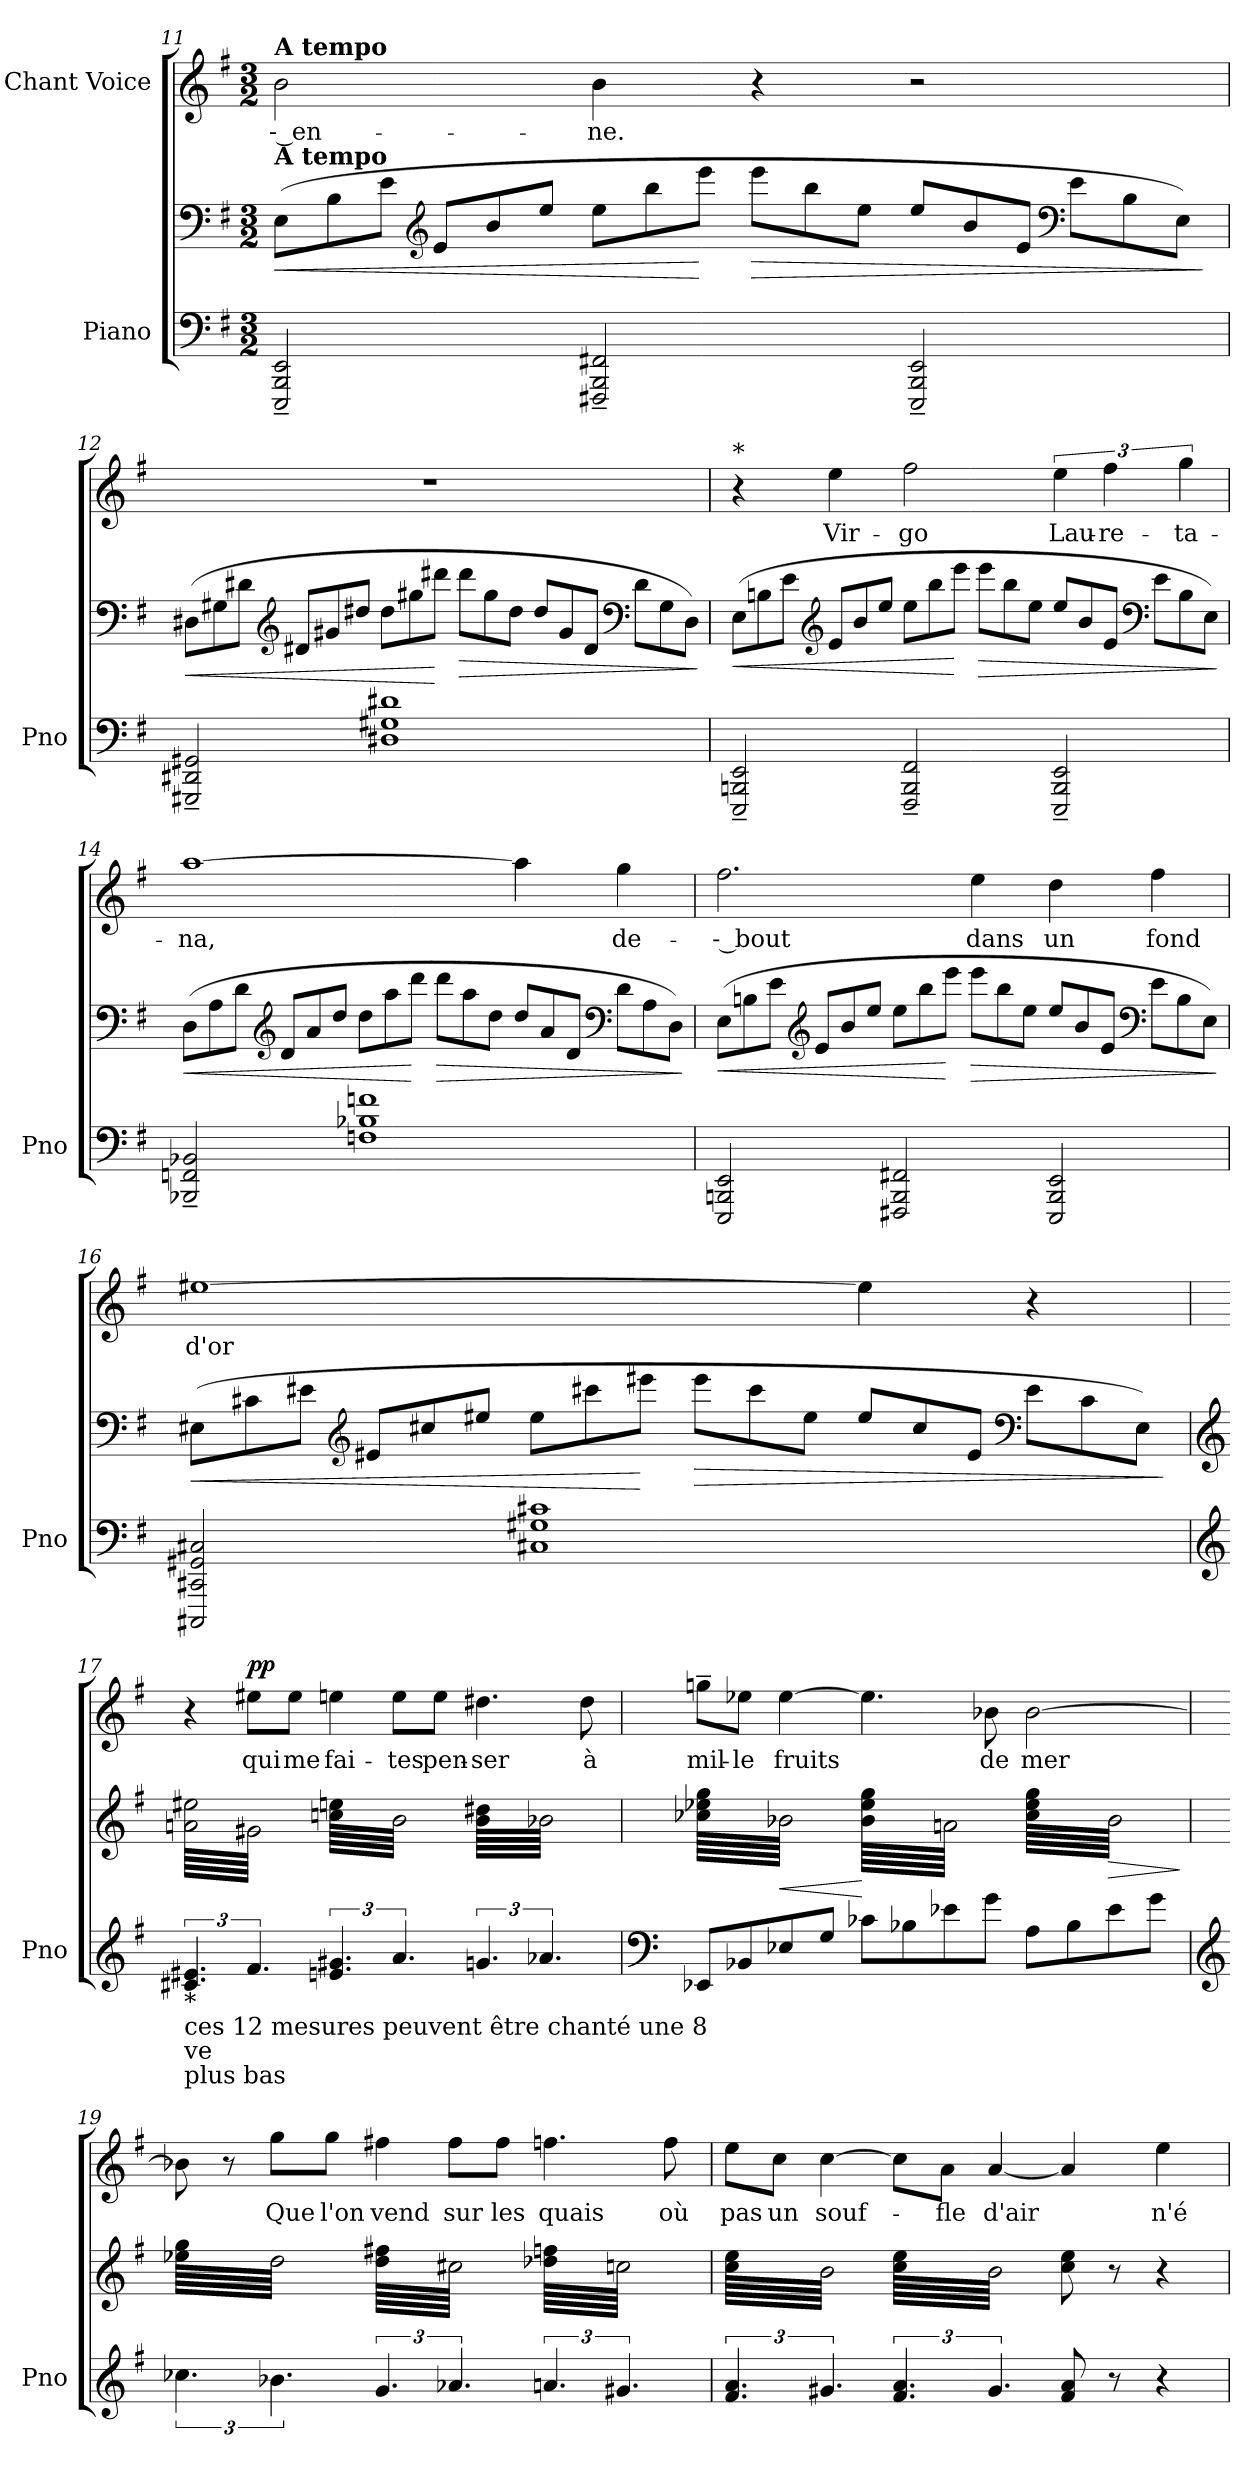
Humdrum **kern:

**kern	**kern	**dynam	**kern	**text	**dynam
*part2	*part2	*part2	*part1	*part1	*part1
*staff3	*staff2	*staff2/3	*staff1	*staff1	*staff1
*I"Piano	*	*	*I"Chant Voice	*	*
*I'Pno	*	*	*	*	*
*clefF4	*clefF4	*	*clefG2	*	*
*k[f#]	*k[f#]	*	*k[f#]	*	*
*M3/2	*M3/2	*	*M3/2	*	*
*	*Xtuplet	*	*	*	*
=11	=11	=11	=11	=11	=11
!	!	!	!LO:TX:a:B:t=A tempo	!	!
!	!LO:TX:a:B:t=A tempo	!	!	!	!
!	!	!LO:HP:b	!	!	!
!	!	!LO:DY:n=1:b=2	!	!	!
!	!	!LO:DY:n=2:b=2	!	!	!
!	!	!LO:DY:n=3:b	!	!	!
!	!	!LO:DY:n=4:b	!	!	!
2EEE/~ 2BBB/~ 2EE/~	(12E\L	< p other-dynamics pp other-dynamics	2b\	-- en-	.
.	12B\	.	.	.	.
.	12e\J	.	.	.	.
*	*clefG2	*	*	*	*
.	12e/L	.	.	.	.
.	12b/	.	.	.	.
.	12ee/J	.	.	.	.
2FFF#X/~ 2BBB/~ 2FF#X/~	12ee\L	.	4b\	-ne.	.
.	12bb\	.	.	.	.
.	12eee\J	[	.	.	.
!	!	!LO:HP:b	!	!	!
.	12eee\L	>	4r	.	.
.	12bb\	.	.	.	.
.	12ee\J	.	.	.	.
2EEE/~ 2BBB/~ 2EE/~	12ee/L	.	2r	.	.
.	12b/	.	.	.	.
.	12e/J	.	.	.	.
*	*clefF4	*	*	*	*
.	12e\L	.	.	.	.
.	12B\	.	.	.	.
.	12E\J)	.	.	.	.
.	.	]	.	.	.
=12	=12	=12	=12	=12	=12
!	!	!LO:HP:b	!	!	!
2GGG#X/~ 2DD#X/~ 2GG#X/~	(12D#X\L	<	1.r	.	.
.	12G#X\	.	.	.	.
.	12d#X\J	.	.	.	.
*	*clefG2	*	*	*	*
.	12d#X/L	.	.	.	.
.	12g#X/	.	.	.	.
.	12dd#X/J	.	.	.	.
1D#X 1G#X 1d#X	12dd#\L	.	.	.	.
.	12gg#X\	.	.	.	.
.	12ddd#X\J	[	.	.	.
!	!	!LO:HP:b	!	!	!
.	12ddd#\L	>	.	.	.
.	12gg#\	.	.	.	.
.	12dd#\J	.	.	.	.
.	12dd#/L	.	.	.	.
.	12g#/	.	.	.	.
.	12d#/J	.	.	.	.
*	*clefF4	*	*	*	*
.	12d#\L	.	.	.	.
.	12G#\	.	.	.	.
.	12D#\J)	.	.	.	.
.	.	]	.	.	.
=13	=13	=13	=13	=13	=13
!	!	!	!LO:TX:a:t=*	!	!
!	!	!LO:HP:b	!	!	!
2EEE/~ 2BBBn/~ 2EE/~	(12E\L	<	4r	.	.
.	12Bn\	.	.	.	.
.	12e\J	.	.	.	.
*	*clefG2	*	*	*	*
!	!	!	!	!	!LO:DY:a
!	!	!	!	!	!LO:DY:n=1:a
.	12e/L	.	4ee\	Vir-	f other-dynamics
.	12b/	.	.	.	.
.	12ee/J	.	.	.	.
2FFF#/~ 2BBB/~ 2FF#/~	12ee\L	.	2ff#\	-go	.
.	12bb\	.	.	.	.
.	12eee\J	[	.	.	.
!	!	!LO:HP:b	!	!	!
.	12eee\L	>	.	.	.
.	12bb\	.	.	.	.
.	12ee\J	.	.	.	.
2EEE/~ 2BBB/~ 2EE/~	12ee/L	.	6ee\	Lau-	.
.	12b/	.	.	.	.
.	12e/J	.	6ff#\	-re-	.
*	*clefF4	*	*	*	*
.	12e\L	.	.	.	.
.	12B\	.	6gg\	-ta-	.
.	12E\J)	.	.	.	.
.	.	]	.	.	.
=14	=14	=14	=14	=14	=14
!	!	!LO:HP:b	!	!	!
2BBB-X/~ 2FFn/~ 2BB-X/~	(12D\L	<	[1aa	-na,	.
.	12A\	.	.	.	.
.	12d\J	.	.	.	.
*	*clefG2	*	*	*	*
.	12d/L	.	.	.	.
.	12a/	.	.	.	.
.	12dd/J	.	.	.	.
1Fn 1B-X 1fn	12dd\L	.	.	.	.
.	12aa\	.	.	.	.
.	12ddd\J	[	.	.	.
!	!	!LO:HP:b	!	!	!
.	12ddd\L	>	.	.	.
.	12aa\	.	.	.	.
.	12dd\J	.	.	.	.
.	12dd/L	.	4aa\]	.	.
.	12a/	.	.	.	.
.	12d/J	.	.	.	.
*	*clefF4	*	*	*	*
.	12d\L	.	4gg\	de-	.
.	12A\	.	.	.	.
.	12D\J)	.	.	.	.
.	.	]	.	.	.
=15	=15	=15	=15	=15	=15
!	!	!LO:HP:b	!	!	!
2EEE/ 2BBBn/ 2EE/	(12E\L	<	2.ff#\	-- bout	.
.	12Bn\	.	.	.	.
.	12e\J	.	.	.	.
*	*clefG2	*	*	*	*
.	12e/L	.	.	.	.
.	12b/	.	.	.	.
.	12ee/J	.	.	.	.
2FFF#X/ 2BBB/ 2FF#X/	12ee\L	.	.	.	.
.	12bb\	.	.	.	.
.	12eee\J	[	.	.	.
!	!	!LO:HP:b	!	!	!
.	12eee\L	>	4ee\	dans	.
.	12bb\	.	.	.	.
.	12ee\J	.	.	.	.
2EEE/ 2BBB/ 2EE/	12ee/L	.	4dd\	un	.
.	12b/	.	.	.	.
.	12e/J	.	.	.	.
*	*clefF4	*	*	*	*
.	12e\L	.	4ff#\	fond	.
.	12B\	.	.	.	.
.	12E\J)	.	.	.	.
.	.	]	.	.	.
=16	=16	=16	=16	=16	=16
!	!	!LO:HP:b	!	!	!
2CCC#X/ 2CC#X/ 2GG#X/ 2C#X/	(12E#X\L	<	[1ee#X	d'or	.
.	12c#X\	.	.	.	.
.	12e#X\J	.	.	.	.
*	*clefG2	*	*	*	*
.	12e#X/L	.	.	.	.
.	12cc#X/	.	.	.	.
.	12ee#X/J	.	.	.	.
1C#X 1G#X 1c#X	12ee#\L	.	.	.	.
.	12ccc#X\	.	.	.	.
.	12eee#X\J	[	.	.	.
!	!	!LO:HP:b	!	!	!
.	12eee#\L	>	.	.	.
.	12ccc#\	.	.	.	.
.	12ee#\J	.	.	.	.
.	12ee#/L	.	4ee#\]	.	.
.	12cc#/	.	.	.	.
.	12e#/J	.	.	.	.
*	*clefF4	*	*	*	*
.	12e#\L	.	4r	.	.
.	12c#\	.	.	.	.
.	12E#\J)	.	.	.	.
.	.	]	.	.	.
=17	=17	=17	=17	=17	=17
*clefG2	*clefG2	*	*	*	*
!LO:N:n=1:head=solid	!	!	!	!	!
!LO:N:n=2:head=solid	!	!	!	!	!
*	*tuplet	*	*	*	*
!LO:TX:b:t=*	!	!	!	!	!
!LO:TX:b:t=ces 12 mesures peuvent être chanté une 8	!	!	!	!	!
!LO:TX:b:t=ve	!	!	!	!	!
!LO:TX:b:t=plus bas	!	!	!	!	!
!	!LO:N:n=1:head=solid	!	!	!	!
!	!LO:N:n=2:head=solid	!LO:DY:b	!	!	!
!	!	!LO:DY:n=1:b	!	!	!
*	*tremolo	*	*	*	*
6.c#X/ 6.e#X/	(64an\ 64ee#X\LLLL	pp other-dynamics	4r	.	.
.	64g#X\)	.	.	.	.
.	64an\ 64ee#X\	.	.	.	.
.	64g#X\)	.	.	.	.
.	64an\ 64ee#X\	.	.	.	.
.	64g#X\)	.	.	.	.
.	64an\ 64ee#X\	.	.	.	.
.	64g#X\)	.	.	.	.
.	64an\ 64ee#X\	.	.	.	.
.	64g#X\)	.	.	.	.
.	64an\ 64ee#X\	.	.	.	.
.	64g#X\)	.	.	.	.
.	64an\ 64ee#X\	.	.	.	.
.	64g#X\)	.	.	.	.
.	64an\ 64ee#X\	.	.	.	.
.	64g#X\)	.	.	.	.
!LO:N:head=solid	!LO:N:head=solid	!	!	!	!LO:DY:a
6.f#/	64an\ 64ee#X\	.	8ee#X\L	qui	pp
.	64g#X\)	.	.	.	.
.	64an\ 64ee#X\	.	.	.	.
.	64g#X\)	.	.	.	.
.	64an\ 64ee#X\	.	.	.	.
.	64g#X\)	.	.	.	.
.	64an\ 64ee#X\	.	.	.	.
.	64g#X\)	.	.	.	.
.	64an\ 64ee#X\	.	8ee#\J	me	.
.	64g#X\)	.	.	.	.
.	64an\ 64ee#X\	.	.	.	.
.	64g#X\)	.	.	.	.
.	64an\ 64ee#X\	.	.	.	.
.	64g#X\)	.	.	.	.
.	64an\ 64ee#X\	.	.	.	.
.	64g#X\)JJJJ	.	.	.	.
!LO:N:n=1:head=solid	!	!	!	!	!
!LO:N:n=2:head=solid	!LO:N:n=1:head=solid	!	!	!	!
!	!LO:N:n=2:head=solid	!	!	!	!
6.en/ 6.g#X/	(64ccn\ 64een\LLLL	.	4een\	fai-	.
.	64b\)	.	.	.	.
.	64ccn\ 64een\	.	.	.	.
.	64b\)	.	.	.	.
.	64ccn\ 64een\	.	.	.	.
.	64b\)	.	.	.	.
.	64ccn\ 64een\	.	.	.	.
.	64b\)	.	.	.	.
.	64ccn\ 64een\	.	.	.	.
.	64b\)	.	.	.	.
.	64ccn\ 64een\	.	.	.	.
.	64b\)	.	.	.	.
.	64ccn\ 64een\	.	.	.	.
.	64b\)	.	.	.	.
.	64ccn\ 64een\	.	.	.	.
.	64b\)	.	.	.	.
!LO:N:head=solid	!LO:N:head=solid	!	!	!	!
6.a/	64ccn\ 64een\	.	8ee\L	-tes	.
.	64b\)	.	.	.	.
.	64ccn\ 64een\	.	.	.	.
.	64b\)	.	.	.	.
.	64ccn\ 64een\	.	.	.	.
.	64b\)	.	.	.	.
.	64ccn\ 64een\	.	.	.	.
.	64b\)	.	.	.	.
.	64ccn\ 64een\	.	8ee\J	pen-	.
.	64b\)	.	.	.	.
.	64ccn\ 64een\	.	.	.	.
.	64b\)	.	.	.	.
.	64ccn\ 64een\	.	.	.	.
.	64b\)	.	.	.	.
.	64ccn\ 64een\	.	.	.	.
.	64b\)JJJJ	.	.	.	.
!LO:N:head=solid	!LO:N:n=1:head=solid	!	!	!	!
!	!LO:N:n=2:head=solid	!	!	!	!
6.gn/	(64b\ 64dd#X\LLLL	.	4.dd#X\	-ser	.
.	64b-X\)	.	.	.	.
.	64b\ 64dd#X\	.	.	.	.
.	64b-X\)	.	.	.	.
.	64b\ 64dd#X\	.	.	.	.
.	64b-X\)	.	.	.	.
.	64b\ 64dd#X\	.	.	.	.
.	64b-X\)	.	.	.	.
.	64b\ 64dd#X\	.	.	.	.
.	64b-X\)	.	.	.	.
.	64b\ 64dd#X\	.	.	.	.
.	64b-X\)	.	.	.	.
.	64b\ 64dd#X\	.	.	.	.
.	64b-X\)	.	.	.	.
.	64b\ 64dd#X\	.	.	.	.
.	64b-X\)	.	.	.	.
!LO:N:head=solid	!LO:N:head=solid	!	!	!	!
6.a-X/	64b\ 64dd#X\	.	.	.	.
.	64b-X\)	.	.	.	.
.	64b\ 64dd#X\	.	.	.	.
.	64b-X\)	.	.	.	.
.	64b\ 64dd#X\	.	.	.	.
.	64b-X\)	.	.	.	.
.	64b\ 64dd#X\	.	.	.	.
.	64b-X\)	.	.	.	.
.	64b\ 64dd#X\	.	8dd#\	à	.
.	64b-X\)	.	.	.	.
.	64b\ 64dd#X\	.	.	.	.
.	64b-X\)	.	.	.	.
.	64b\ 64dd#X\	.	.	.	.
.	64b-X\)	.	.	.	.
.	64b\ 64dd#X\	.	.	.	.
.	64b-X\)JJJJ	.	.	.	.
=18	=18	=18	=18	=18	=18
*clefF4	*	*	*	*	*
!	!LO:N:n=1:head=solid	!	!	!	!
!	!LO:N:n=2:head=solid	!	!	!	!
!	!LO:N:n=3:head=solid	!	!	!	!
8EE-X/L	(64cc-X\ 64ee-X\ 64gg\LLLL	.	8ggn~\L	mil-	.
.	64b-X\)	.	.	.	.
.	64cc-X\ 64ee-X\ 64gg\	.	.	.	.
.	64b-X\)	.	.	.	.
.	64cc-X\ 64ee-X\ 64gg\	.	.	.	.
.	64b-X\)	.	.	.	.
.	64cc-X\ 64ee-X\ 64gg\	.	.	.	.
.	64b-X\)	.	.	.	.
8BB-X/	64cc-X\ 64ee-X\ 64gg\	.	8ee-X\J	-le	.
.	64b-X\)	.	.	.	.
.	64cc-X\ 64ee-X\ 64gg\	.	.	.	.
.	64b-X\)	.	.	.	.
.	64cc-X\ 64ee-X\ 64gg\	.	.	.	.
.	64b-X\)	.	.	.	.
.	64cc-X\ 64ee-X\ 64gg\	.	.	.	.
.	64b-X\)	.	.	.	.
!	!LO:N:head=solid	!LO:HP:b	!	!	!
8E-X/	64cc-X\ 64ee-X\ 64gg\	<	[4ee-\	fruits	.
.	64b-X\)	.	.	.	.
.	64cc-X\ 64ee-X\ 64gg\	.	.	.	.
.	64b-X\)	.	.	.	.
.	64cc-X\ 64ee-X\ 64gg\	.	.	.	.
.	64b-X\)	.	.	.	.
.	64cc-X\ 64ee-X\ 64gg\	.	.	.	.
.	64b-X\)	.	.	.	.
8G/J	64cc-X\ 64ee-X\ 64gg\	.	.	.	.
.	64b-X\)	.	.	.	.
.	64cc-X\ 64ee-X\ 64gg\	.	.	.	.
.	64b-X\)	.	.	.	.
.	64cc-X\ 64ee-X\ 64gg\	.	.	.	.
.	64b-X\)	.	.	.	.
.	64cc-X\ 64ee-X\ 64gg\	.	.	.	.
.	64b-X\)JJJJ	.	.	.	.
!	!LO:N:n=1:head=solid	!	!	!	!
!	!LO:N:n=2:head=solid	!	!	!	!
!	!LO:N:n=3:head=solid	!	!	!	!
8c-X\L	(64b-\ 64ee-\ 64gg\LLLL	[	4.ee-\]	.	.
.	64an\)	.	.	.	.
.	64b-\ 64ee-\ 64gg\	.	.	.	.
.	64an\)	.	.	.	.
.	64b-\ 64ee-\ 64gg\	.	.	.	.
.	64an\)	.	.	.	.
.	64b-\ 64ee-\ 64gg\	.	.	.	.
.	64an\)	.	.	.	.
8B-X\	64b-\ 64ee-\ 64gg\	.	.	.	.
.	64an\)	.	.	.	.
.	64b-\ 64ee-\ 64gg\	.	.	.	.
.	64an\)	.	.	.	.
.	64b-\ 64ee-\ 64gg\	.	.	.	.
.	64an\)	.	.	.	.
.	64b-\ 64ee-\ 64gg\	.	.	.	.
.	64an\)	.	.	.	.
!	!LO:N:head=solid	!	!	!	!
8e-X\	64b-\ 64ee-\ 64gg\	.	.	.	.
.	64an\)	.	.	.	.
.	64b-\ 64ee-\ 64gg\	.	.	.	.
.	64an\)	.	.	.	.
.	64b-\ 64ee-\ 64gg\	.	.	.	.
.	64an\)	.	.	.	.
.	64b-\ 64ee-\ 64gg\	.	.	.	.
.	64an\)	.	.	.	.
8g\J	64b-\ 64ee-\ 64gg\	.	8b-X\	de	.
.	64an\)	.	.	.	.
.	64b-\ 64ee-\ 64gg\	.	.	.	.
.	64an\)	.	.	.	.
.	64b-\ 64ee-\ 64gg\	.	.	.	.
.	64an\)	.	.	.	.
.	64b-\ 64ee-\ 64gg\	.	.	.	.
.	64an\)JJJJ	.	.	.	.
!	!LO:N:n=1:head=solid	!	!	!	!
!	!LO:N:n=2:head=solid	!	!	!	!
!	!LO:N:n=3:head=solid	!	!	!	!
8A\L	(64cc-\ 64ee-\ 64gg\LLLL	.	[2b-\	mer	.
.	64b-\)	.	.	.	.
.	64cc-\ 64ee-\ 64gg\	.	.	.	.
.	64b-\)	.	.	.	.
.	64cc-\ 64ee-\ 64gg\	.	.	.	.
.	64b-\)	.	.	.	.
.	64cc-\ 64ee-\ 64gg\	.	.	.	.
.	64b-\)	.	.	.	.
8B-\	64cc-\ 64ee-\ 64gg\	.	.	.	.
.	64b-\)	.	.	.	.
.	64cc-\ 64ee-\ 64gg\	.	.	.	.
.	64b-\)	.	.	.	.
.	64cc-\ 64ee-\ 64gg\	.	.	.	.
.	64b-\)	.	.	.	.
.	64cc-\ 64ee-\ 64gg\	.	.	.	.
.	64b-\)	.	.	.	.
!	!LO:N:head=solid	!LO:HP:b	!	!	!
8e-\	64cc-\ 64ee-\ 64gg\	>	.	.	.
.	64b-\)	.	.	.	.
.	64cc-\ 64ee-\ 64gg\	.	.	.	.
.	64b-\)	.	.	.	.
.	64cc-\ 64ee-\ 64gg\	.	.	.	.
.	64b-\)	.	.	.	.
.	64cc-\ 64ee-\ 64gg\	.	.	.	.
.	64b-\)	.	.	.	.
8g\J	64cc-\ 64ee-\ 64gg\	.	.	.	.
.	64b-\)	.	.	.	.
.	64cc-\ 64ee-\ 64gg\	.	.	.	.
.	64b-\)	.	.	.	.
.	64cc-\ 64ee-\ 64gg\	.	.	.	.
.	64b-\)	.	.	.	.
.	64cc-\ 64ee-\ 64gg\	.	.	.	.
.	64b-\)JJJJ	.	.	.	.
.	.	]	.	.	.
=19	=19	=19	=19	=19	=19
*clefG2	*	*	*	*	*
!LO:N:head=solid	!LO:N:n=1:head=solid	!	!	!	!
!	!LO:N:n=2:head=solid	!	!	!	!
6.cc-X\	(64ee-X\ 64gg\LLLL	.	8b-X\]	.	.
.	64dd\)	.	.	.	.
.	64ee-X\ 64gg\	.	.	.	.
.	64dd\)	.	.	.	.
.	64ee-X\ 64gg\	.	.	.	.
.	64dd\)	.	.	.	.
.	64ee-X\ 64gg\	.	.	.	.
.	64dd\)	.	.	.	.
.	64ee-X\ 64gg\	.	8r	.	.
.	64dd\)	.	.	.	.
.	64ee-X\ 64gg\	.	.	.	.
.	64dd\)	.	.	.	.
.	64ee-X\ 64gg\	.	.	.	.
.	64dd\)	.	.	.	.
.	64ee-X\ 64gg\	.	.	.	.
.	64dd\)	.	.	.	.
!LO:N:head=solid	!LO:N:head=solid	!	!	!	!
6.b-X\	64ee-X\ 64gg\	.	8gg\L	Que	.
.	64dd\)	.	.	.	.
.	64ee-X\ 64gg\	.	.	.	.
.	64dd\)	.	.	.	.
.	64ee-X\ 64gg\	.	.	.	.
.	64dd\)	.	.	.	.
.	64ee-X\ 64gg\	.	.	.	.
.	64dd\)	.	.	.	.
.	64ee-X\ 64gg\	.	8gg\J	l'on	.
.	64dd\)	.	.	.	.
.	64ee-X\ 64gg\	.	.	.	.
.	64dd\)	.	.	.	.
.	64ee-X\ 64gg\	.	.	.	.
.	64dd\)	.	.	.	.
.	64ee-X\ 64gg\	.	.	.	.
.	64dd\)JJJJ	.	.	.	.
!LO:N:head=solid	!LO:N:n=1:head=solid	!	!	!	!
!	!LO:N:n=2:head=solid	!	!	!	!
6.g/	(64dd\ 64ff#X\LLLL	.	4ff#X\	vend	.
.	64cc#X\)	.	.	.	.
.	64dd\ 64ff#X\	.	.	.	.
.	64cc#X\)	.	.	.	.
.	64dd\ 64ff#X\	.	.	.	.
.	64cc#X\)	.	.	.	.
.	64dd\ 64ff#X\	.	.	.	.
.	64cc#X\)	.	.	.	.
.	64dd\ 64ff#X\	.	.	.	.
.	64cc#X\)	.	.	.	.
.	64dd\ 64ff#X\	.	.	.	.
.	64cc#X\)	.	.	.	.
.	64dd\ 64ff#X\	.	.	.	.
.	64cc#X\)	.	.	.	.
.	64dd\ 64ff#X\	.	.	.	.
.	64cc#X\)	.	.	.	.
!LO:N:head=solid	!LO:N:head=solid	!	!	!	!
6.a-X/	64dd\ 64ff#X\	.	8ff#\L	sur	.
.	64cc#X\)	.	.	.	.
.	64dd\ 64ff#X\	.	.	.	.
.	64cc#X\)	.	.	.	.
.	64dd\ 64ff#X\	.	.	.	.
.	64cc#X\)	.	.	.	.
.	64dd\ 64ff#X\	.	.	.	.
.	64cc#X\)	.	.	.	.
.	64dd\ 64ff#X\	.	8ff#\J	les	.
.	64cc#X\)	.	.	.	.
.	64dd\ 64ff#X\	.	.	.	.
.	64cc#X\)	.	.	.	.
.	64dd\ 64ff#X\	.	.	.	.
.	64cc#X\)	.	.	.	.
.	64dd\ 64ff#X\	.	.	.	.
.	64cc#X\)JJJJ	.	.	.	.
!LO:N:head=solid	!LO:N:n=1:head=solid	!	!	!	!
!	!LO:N:n=2:head=solid	!	!	!	!
6.an/	(64dd-X\ 64ffn\LLLL	.	4.ffn\	quais	.
.	64ccn\)	.	.	.	.
.	64dd-X\ 64ffn\	.	.	.	.
.	64ccn\)	.	.	.	.
.	64dd-X\ 64ffn\	.	.	.	.
.	64ccn\)	.	.	.	.
.	64dd-X\ 64ffn\	.	.	.	.
.	64ccn\)	.	.	.	.
.	64dd-X\ 64ffn\	.	.	.	.
.	64ccn\)	.	.	.	.
.	64dd-X\ 64ffn\	.	.	.	.
.	64ccn\)	.	.	.	.
.	64dd-X\ 64ffn\	.	.	.	.
.	64ccn\)	.	.	.	.
.	64dd-X\ 64ffn\	.	.	.	.
.	64ccn\)	.	.	.	.
!LO:N:head=solid	!LO:N:head=solid	!	!	!	!
6.g#X/	64dd-X\ 64ffn\	.	.	.	.
.	64ccn\)	.	.	.	.
.	64dd-X\ 64ffn\	.	.	.	.
.	64ccn\)	.	.	.	.
.	64dd-X\ 64ffn\	.	.	.	.
.	64ccn\)	.	.	.	.
.	64dd-X\ 64ffn\	.	.	.	.
.	64ccn\)	.	.	.	.
.	64dd-X\ 64ffn\	.	8ff\	où	.
.	64ccn\)	.	.	.	.
.	64dd-X\ 64ffn\	.	.	.	.
.	64ccn\)	.	.	.	.
.	64dd-X\ 64ffn\	.	.	.	.
.	64ccn\)	.	.	.	.
.	64dd-X\ 64ffn\	.	.	.	.
.	64ccn\)JJJJ	.	.	.	.
=20	=20	=20	=20	=20	=20
!LO:N:n=1:head=solid	!	!	!	!	!
!LO:N:n=2:head=solid	!LO:N:n=1:head=solid	!	!	!	!
!	!LO:N:n=2:head=solid	!	!	!	!
6.f#/ 6.a/	(64cc\ 64ee\LLLL	.	8ee\L	pas	.
.	64b\)	.	.	.	.
.	64cc\ 64ee\	.	.	.	.
.	64b\)	.	.	.	.
.	64cc\ 64ee\	.	.	.	.
.	64b\)	.	.	.	.
.	64cc\ 64ee\	.	.	.	.
.	64b\)	.	.	.	.
.	64cc\ 64ee\	.	8cc\J	un	.
.	64b\)	.	.	.	.
.	64cc\ 64ee\	.	.	.	.
.	64b\)	.	.	.	.
.	64cc\ 64ee\	.	.	.	.
.	64b\)	.	.	.	.
.	64cc\ 64ee\	.	.	.	.
.	64b\)	.	.	.	.
!LO:N:head=solid	!LO:N:head=solid	!	!	!	!
6.g#X/	64cc\ 64ee\	.	[4cc\	souf-	.
.	64b\)	.	.	.	.
.	64cc\ 64ee\	.	.	.	.
.	64b\)	.	.	.	.
.	64cc\ 64ee\	.	.	.	.
.	64b\)	.	.	.	.
.	64cc\ 64ee\	.	.	.	.
.	64b\)	.	.	.	.
.	64cc\ 64ee\	.	.	.	.
.	64b\)	.	.	.	.
.	64cc\ 64ee\	.	.	.	.
.	64b\)	.	.	.	.
.	64cc\ 64ee\	.	.	.	.
.	64b\)	.	.	.	.
.	64cc\ 64ee\	.	.	.	.
.	64b\)JJJJ	.	.	.	.
!LO:N:n=1:head=solid	!	!	!	!	!
!LO:N:n=2:head=solid	!LO:N:n=1:head=solid	!	!	!	!
!	!LO:N:n=2:head=solid	!	!	!	!
6.f#/ 6.a/	(64cc\ 64ee\LLLL	.	8cc\L]	.	.
.	64b\)	.	.	.	.
.	64cc\ 64ee\	.	.	.	.
.	64b\)	.	.	.	.
.	64cc\ 64ee\	.	.	.	.
.	64b\)	.	.	.	.
.	64cc\ 64ee\	.	.	.	.
.	64b\)	.	.	.	.
.	64cc\ 64ee\	.	8a\J	-fle	.
.	64b\)	.	.	.	.
.	64cc\ 64ee\	.	.	.	.
.	64b\)	.	.	.	.
.	64cc\ 64ee\	.	.	.	.
.	64b\)	.	.	.	.
.	64cc\ 64ee\	.	.	.	.
.	64b\)	.	.	.	.
!LO:N:head=solid	!LO:N:head=solid	!	!	!	!
6.g#/	64cc\ 64ee\	.	[4a/	d'air	.
.	64b\)	.	.	.	.
.	64cc\ 64ee\	.	.	.	.
.	64b\)	.	.	.	.
.	64cc\ 64ee\	.	.	.	.
.	64b\)	.	.	.	.
.	64cc\ 64ee\	.	.	.	.
.	64b\)	.	.	.	.
.	64cc\ 64ee\	.	.	.	.
.	64b\)	.	.	.	.
.	64cc\ 64ee\	.	.	.	.
.	64b\)	.	.	.	.
.	64cc\ 64ee\	.	.	.	.
.	64b\)	.	.	.	.
.	64cc\ 64ee\	.	.	.	.
.	64b\)JJJJ	.	.	.	.
*	*Xtremolo	*	*	*	*
8f#/ 8a/	8cc\ 8ee\	.	4a/]	.	.
.	.	.	.	.	.
.	.	.	.	.	.
.	.	.	.	.	.
.	.	.	.	.	.
.	.	.	.	.	.
.	.	.	.	.	.
.	.	.	.	.	.
8r	8r	.	.	.	.
.	.	.	.	.	.
.	.	.	.	.	.
.	.	.	.	.	.
.	.	.	.	.	.
.	.	.	.	.	.
.	.	.	.	.	.
.	.	.	.	.	.
4r	4r	.	4ee\	n'é-	.
=	=	=	=	=	=
*-	*-	*-	*-	*-	*-
